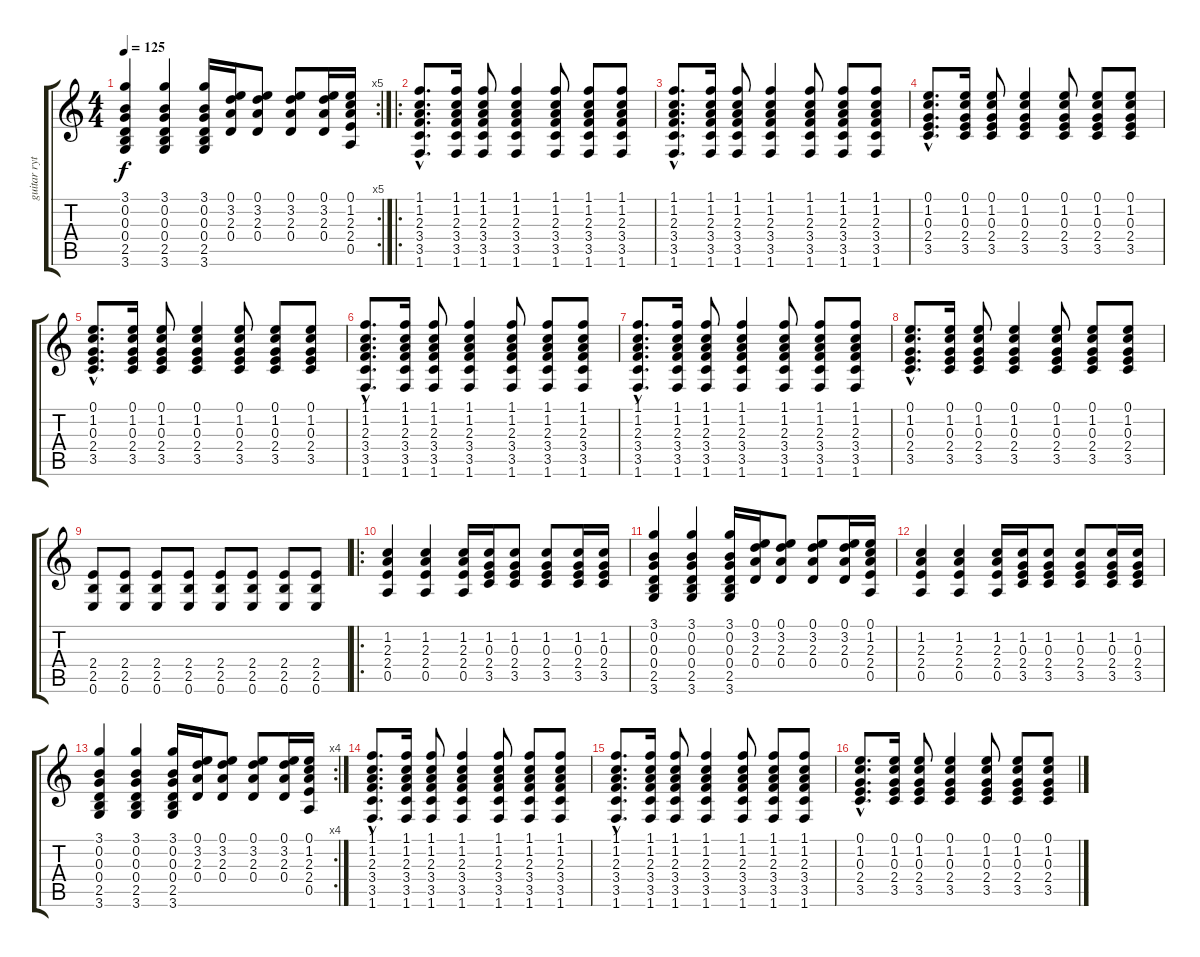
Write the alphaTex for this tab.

\track ("guitar rythmik" "guitar ryt") {instrument distortionguitar}
\staff {score tabs}
\tuning (E4 B3 G3 D3 A2 E2) {hide}
\rc 5
\ts (4 4)
\tempo 125
\clef g2
\ks c
(3.1 0.2 0.3 0.4 2.5 3.6).4{dy f} (3.1 0.2 0.3 0.4 2.5 3.6).4 (3.1 0.2 0.3 0.4 2.5 3.6).16 (0.1 3.2 2.3 0.4).16 (0.1 3.2 2.3 0.4).8 (0.1 3.2 2.3 0.4).8 (0.1 3.2 2.3 0.4).16 (0.1 1.2 2.3 2.4 0.5).16 |
\ro
(1.1{hac} 1.2{hac} 2.3{hac} 3.4{hac} 3.5{hac} 1.6{hac}).8{d} (1.1 1.2 2.3 3.4 3.5 1.6).16 (1.1 1.2 2.3 3.4 3.5 1.6).8 (1.1 1.2 2.3 3.4 3.5 1.6).4 (1.1 1.2 2.3 3.4 3.5 1.6).8 (1.1 1.2 2.3 3.4 3.5 1.6).8 (1.1 1.2 2.3 3.4 3.5 1.6).8 |
(1.1{hac} 1.2{hac} 2.3{hac} 3.4{hac} 3.5{hac} 1.6{hac}).8{d} (1.1 1.2 2.3 3.4 3.5 1.6).16 (1.1 1.2 2.3 3.4 3.5 1.6).8 (1.1 1.2 2.3 3.4 3.5 1.6).4 (1.1 1.2 2.3 3.4 3.5 1.6).8 (1.1 1.2 2.3 3.4 3.5 1.6).8 (1.1 1.2 2.3 3.4 3.5 1.6).8 |
(0.1{hac} 1.2{hac} 0.3{hac} 2.4{hac} 3.5{hac}).8{d} (0.1 1.2 0.3 2.4 3.5).16 (0.1 1.2 0.3 2.4 3.5).8 (0.1 1.2 0.3 2.4 3.5).4 (0.1 1.2 0.3 2.4 3.5).8 (0.1 1.2 0.3 2.4 3.5).8 (0.1 1.2 0.3 2.4 3.5).8 |
(0.1{hac} 1.2{hac} 0.3{hac} 2.4{hac} 3.5{hac}).8{d} (0.1 1.2 0.3 2.4 3.5).16 (0.1 1.2 0.3 2.4 3.5).8 (0.1 1.2 0.3 2.4 3.5).4 (0.1 1.2 0.3 2.4 3.5).8 (0.1 1.2 0.3 2.4 3.5).8 (0.1 1.2 0.3 2.4 3.5).8 |
(1.1{hac} 1.2{hac} 2.3{hac} 3.4{hac} 3.5{hac} 1.6{hac}).8{d} (1.1 1.2 2.3 3.4 3.5 1.6).16 (1.1 1.2 2.3 3.4 3.5 1.6).8 (1.1 1.2 2.3 3.4 3.5 1.6).4 (1.1 1.2 2.3 3.4 3.5 1.6).8 (1.1 1.2 2.3 3.4 3.5 1.6).8 (1.1 1.2 2.3 3.4 3.5 1.6).8 |
(1.1{hac} 1.2{hac} 2.3{hac} 3.4{hac} 3.5{hac} 1.6{hac}).8{d} (1.1 1.2 2.3 3.4 3.5 1.6).16 (1.1 1.2 2.3 3.4 3.5 1.6).8 (1.1 1.2 2.3 3.4 3.5 1.6).4 (1.1 1.2 2.3 3.4 3.5 1.6).8 (1.1 1.2 2.3 3.4 3.5 1.6).8 (1.1 1.2 2.3 3.4 3.5 1.6).8 |
(0.1{hac} 1.2{hac} 0.3{hac} 2.4{hac} 3.5{hac}).8{d} (0.1 1.2 0.3 2.4 3.5).16 (0.1 1.2 0.3 2.4 3.5).8 (0.1 1.2 0.3 2.4 3.5).4 (0.1 1.2 0.3 2.4 3.5).8 (0.1 1.2 0.3 2.4 3.5).8 (0.1 1.2 0.3 2.4 3.5).8 |
(2.4 2.5 0.6).8 (2.4 2.5 0.6).8 (2.4 2.5 0.6).8 (2.4 2.5 0.6).8 (2.4 2.5 0.6).8 (2.4 2.5 0.6).8 (2.4 2.5 0.6).8 (2.4 2.5 0.6).8 |
\ro
(1.2 2.3 2.4 0.5).4 (1.2 2.3 2.4 0.5).4 (1.2 2.3 2.4 0.5).16 (1.2 0.3 2.4 3.5).16 (1.2 0.3 2.4 3.5).8 (1.2 0.3 2.4 3.5).8 (1.2 0.3 2.4 3.5).16 (1.2 0.3 2.4 3.5).16 |
(3.1 0.2 0.3 0.4 2.5 3.6).4 (3.1 0.2 0.3 0.4 2.5 3.6).4 (3.1 0.2 0.3 0.4 2.5 3.6).16 (0.1 3.2 2.3 0.4).16 (0.1 3.2 2.3 0.4).8 (0.1 3.2 2.3 0.4).8 (0.1 3.2 2.3 0.4).16 (0.1 1.2 2.3 2.4 0.5).16 |
(1.2 2.3 2.4 0.5).4 (1.2 2.3 2.4 0.5).4 (1.2 2.3 2.4 0.5).16 (1.2 0.3 2.4 3.5).16 (1.2 0.3 2.4 3.5).8 (1.2 0.3 2.4 3.5).8 (1.2 0.3 2.4 3.5).16 (1.2 0.3 2.4 3.5).16 |
\rc 4
(3.1 0.2 0.3 0.4 2.5 3.6).4 (3.1 0.2 0.3 0.4 2.5 3.6).4 (3.1 0.2 0.3 0.4 2.5 3.6).16 (0.1 3.2 2.3 0.4).16 (0.1 3.2 2.3 0.4).8 (0.1 3.2 2.3 0.4).8 (0.1 3.2 2.3 0.4).16 (0.1 1.2 2.3 2.4 0.5).16 |
(1.1{hac} 1.2{hac} 2.3{hac} 3.4{hac} 3.5{hac} 1.6{hac}).8{d} (1.1 1.2 2.3 3.4 3.5 1.6).16 (1.1 1.2 2.3 3.4 3.5 1.6).8 (1.1 1.2 2.3 3.4 3.5 1.6).4 (1.1 1.2 2.3 3.4 3.5 1.6).8 (1.1 1.2 2.3 3.4 3.5 1.6).8 (1.1 1.2 2.3 3.4 3.5 1.6).8 |
(1.1{hac} 1.2{hac} 2.3{hac} 3.4{hac} 3.5{hac} 1.6{hac}).8{d} (1.1 1.2 2.3 3.4 3.5 1.6).16 (1.1 1.2 2.3 3.4 3.5 1.6).8 (1.1 1.2 2.3 3.4 3.5 1.6).4 (1.1 1.2 2.3 3.4 3.5 1.6).8 (1.1 1.2 2.3 3.4 3.5 1.6).8 (1.1 1.2 2.3 3.4 3.5 1.6).8 |
(0.1{hac} 1.2{hac} 0.3{hac} 2.4{hac} 3.5{hac}).8{d} (0.1 1.2 0.3 2.4 3.5).16 (0.1 1.2 0.3 2.4 3.5).8 (0.1 1.2 0.3 2.4 3.5).4 (0.1 1.2 0.3 2.4 3.5).8 (0.1 1.2 0.3 2.4 3.5).8 (0.1 1.2 0.3 2.4 3.5).8
